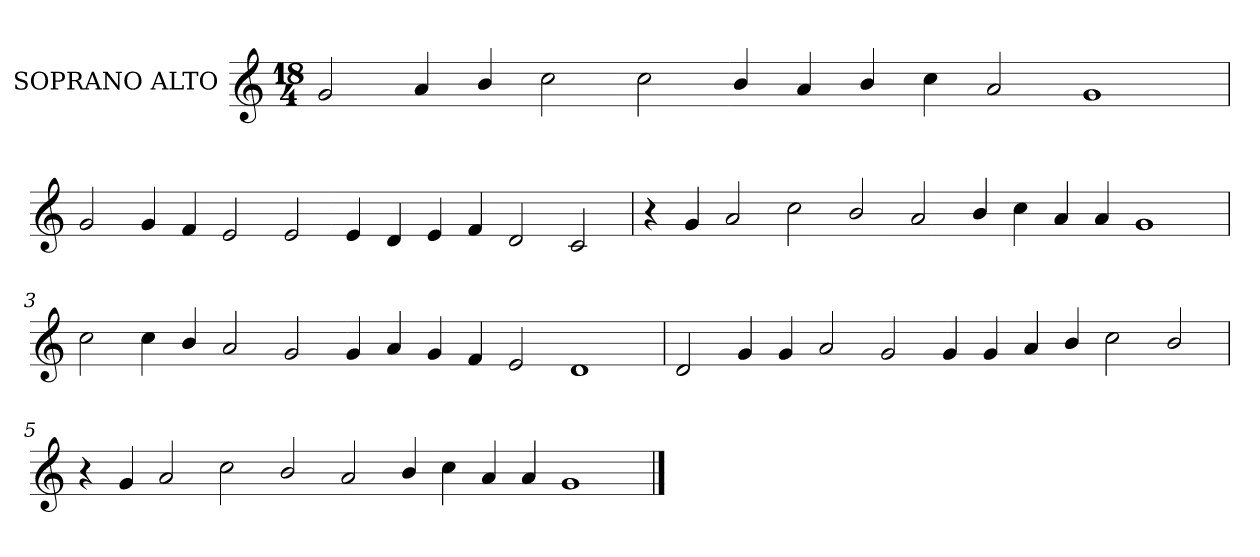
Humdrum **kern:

**kern
*part1
*staff1
*I"SOPRANO ALTO
*I'S. A.
!!LO:PB:g=z
*clefG2
*k[]
*C:
*M18/4
=
2gi/
4ai/
4bi/
2cci\
2cci\
4bi/
4ai/
4bi/
4cci\
2ai/
1gi
!!LO:LB:g=z
=1
2gi/
4gi/
4fi/
2ei/
2ei/
4ei/
4di/
4ei/
4fi/
2di/
2ci/
!!LO:LB:g=z
=2
4r
4gi/
2ai/
2cci\
2bi/
2ai/
4bi/
4cci\
4ai/
4ai/
1gi
!!LO:LB:g=z
=3
2cci\
4cci\
4bi/
2ai/
2gi/
4gi/
4ai/
4gi/
4fi/
2ei/
1di
!!LO:LB:g=z
=4
2di/
4gi/
4gi/
2ai/
2gi/
4gi/
4gi/
4ai/
4bi/
2cci\
2bi/
!!LO:LB:g=z
=5
4r
4gi/
2ai/
2cci\
2bi/
2ai/
4bi/
4cci\
4ai/
4ai/
1gi
==
*-
